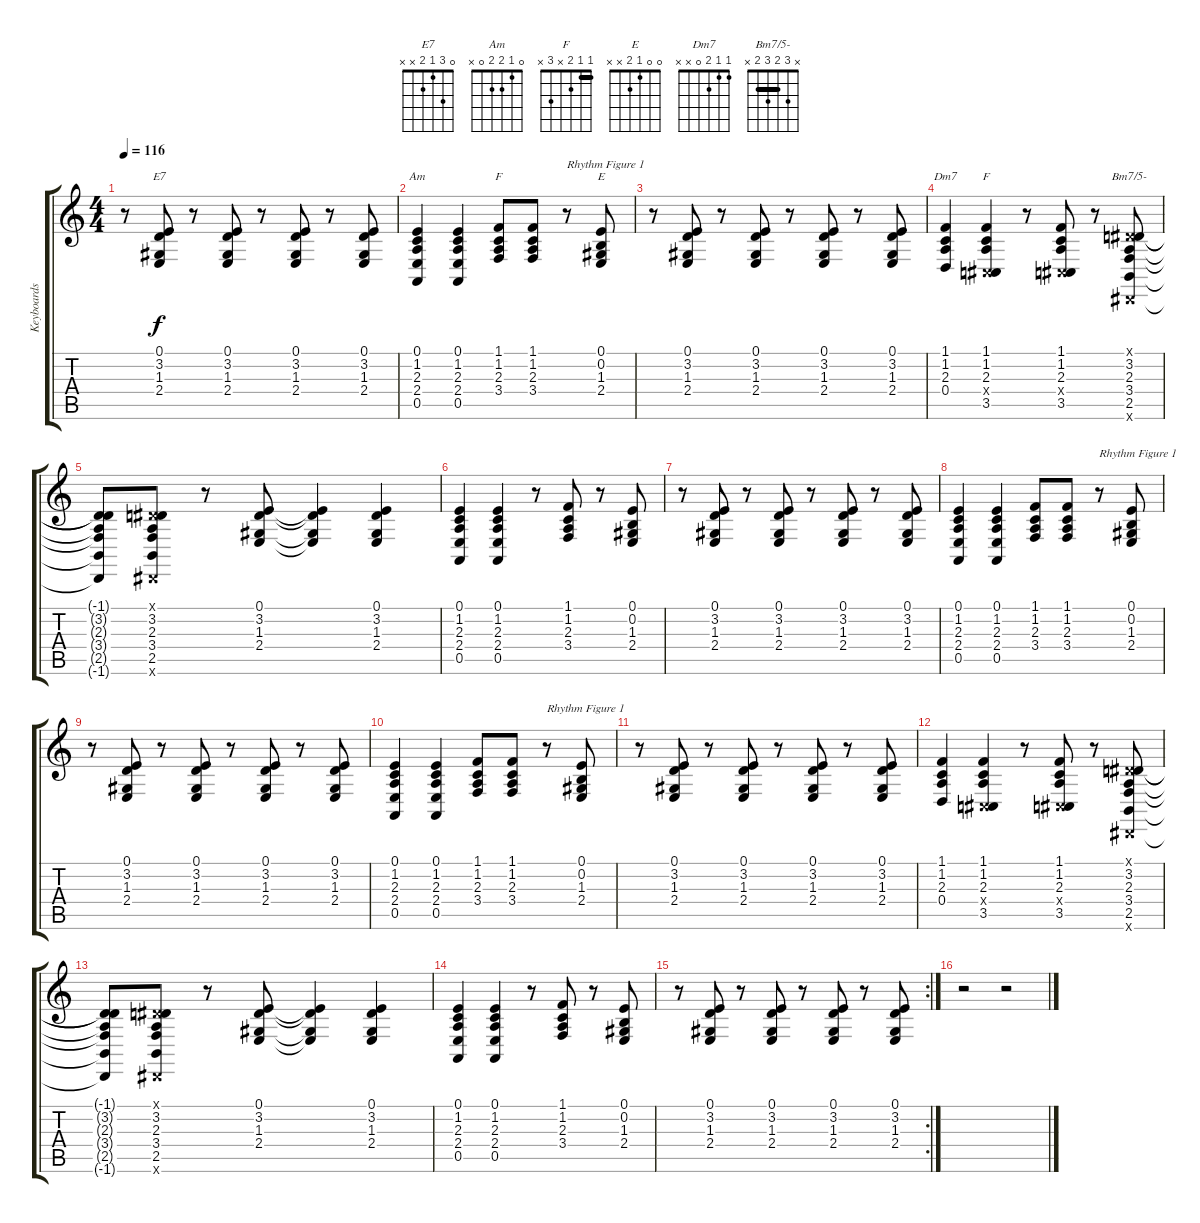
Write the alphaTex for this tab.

\track ("Keyboards" "Keyboards") {instrument electricgrandpiano}
\staff {score tabs}
\tuning (E4 B3 G3 D3 A2 E2) {hide}
\chord ("E7" 0 3 1 2 x x)
\chord ("Am" 0 1 2 2 0 x)
\chord ("F" 1 1 2 3 x x) {barre 1}
\chord ("E" 0 0 1 2 x x)
\chord ("Dm7" 1 1 2 0 x x)
\chord ("F" 1 1 2 x 3 x) {barre 1}
\chord ("Bm7/5-" x 3 2 3 2 x) {barre 2}
\ts (4 4)
\tempo 116
\clef g2
\ks c
r.8{dy f} (0.1 3.2 1.3 2.4).8{ch "E7"} r.8 (0.1 3.2 1.3 2.4).8 r.8 (0.1 3.2 1.3 2.4).8 r.8 (0.1 3.2 1.3 2.4).8 |
(0.1 1.2 2.3 2.4 0.5).4{ch "Am"} (0.1 1.2 2.3 2.4 0.5).4 (1.1 1.2 2.3 3.4).8{ch "F"} (1.1 1.2 2.3 3.4).8 r.8{txt "Rhythm Figure 1"} (0.1 0.2 1.3 2.4).8{ch "E"} |
r.8 (0.1 3.2 1.3 2.4).8 r.8 (0.1 3.2 1.3 2.4).8 r.8 (0.1 3.2 1.3 2.4).8 r.8 (0.1 3.2 1.3 2.4).8 |
(1.1 1.2 2.3 0.4).4{ch "Dm7"} (1.1 1.2 2.3 -1.4{x} 3.5).4{ch "F"} r.8 (1.1 1.2 2.3 -1.4{x} 3.5).8 r.8 (-1.1{x} 3.2 2.3 3.4 2.5 -1.6{x}).8{ch "Bm7/5-"} |
(-1.1{t} 3.2{t} 2.3{t} 3.4{t} 2.5{t} -1.6{t}).8 (-1.1{x} 3.2 2.3 3.4 2.5 -1.6{x}).8 r.8 (0.1 3.2 1.3 2.4).8 (0.1{t} 3.2{t} 1.3{t} 2.4{t}).4 (0.1 3.2 1.3 2.4).4 |
(0.1 1.2 2.3 2.4 0.5).4 (0.1 1.2 2.3 2.4 0.5).4 r.8 (1.1 1.2 2.3 3.4).8 r.8 (0.1 0.2 1.3 2.4).8 |
r.8 (0.1 3.2 1.3 2.4).8 r.8 (0.1 3.2 1.3 2.4).8 r.8 (0.1 3.2 1.3 2.4).8 r.8 (0.1 3.2 1.3 2.4).8 |
(0.1 1.2 2.3 2.4 0.5).4 (0.1 1.2 2.3 2.4 0.5).4 (1.1 1.2 2.3 3.4).8 (1.1 1.2 2.3 3.4).8 r.8{txt "Rhythm Figure 1"} (0.1 0.2 1.3 2.4).8 |
r.8 (0.1 3.2 1.3 2.4).8 r.8 (0.1 3.2 1.3 2.4).8 r.8 (0.1 3.2 1.3 2.4).8 r.8 (0.1 3.2 1.3 2.4).8 |
(0.1 1.2 2.3 2.4 0.5).4 (0.1 1.2 2.3 2.4 0.5).4 (1.1 1.2 2.3 3.4).8 (1.1 1.2 2.3 3.4).8 r.8{txt "Rhythm Figure 1"} (0.1 0.2 1.3 2.4).8 |
r.8 (0.1 3.2 1.3 2.4).8 r.8 (0.1 3.2 1.3 2.4).8 r.8 (0.1 3.2 1.3 2.4).8 r.8 (0.1 3.2 1.3 2.4).8 |
(1.1 1.2 2.3 0.4).4 (1.1 1.2 2.3 -1.4{x} 3.5).4 r.8 (1.1 1.2 2.3 -1.4{x} 3.5).8 r.8 (-1.1{x} 3.2 2.3 3.4 2.5 -1.6{x}).8 |
(-1.1{t} 3.2{t} 2.3{t} 3.4{t} 2.5{t} -1.6{t}).8 (-1.1{x} 3.2 2.3 3.4 2.5 -1.6{x}).8 r.8 (0.1 3.2 1.3 2.4).8 (0.1{t} 3.2{t} 1.3{t} 2.4{t}).4 (0.1 3.2 1.3 2.4).4 |
(0.1 1.2 2.3 2.4 0.5).4 (0.1 1.2 2.3 2.4 0.5).4 r.8 (1.1 1.2 2.3 3.4).8 r.8 (0.1 0.2 1.3 2.4).8 |
\rc 2
r.8 (0.1 3.2 1.3 2.4).8 r.8 (0.1 3.2 1.3 2.4).8 r.8 (0.1 3.2 1.3 2.4).8 r.8 (0.1 3.2 1.3 2.4).8 |
r.2 r.2
